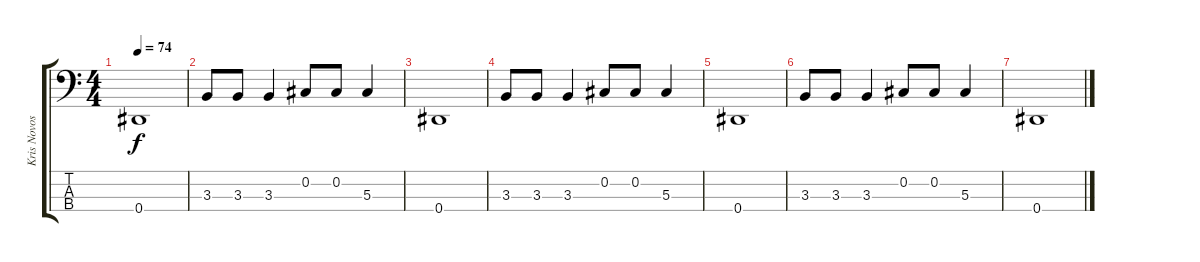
\track ("Kris Novoselic" "Kris Novos") {instrument electricbassfinger}
\staff {score tabs}
\tuning (Gb2 Db2 Ab1 Eb1) {hide}
\ts (4 4)
\tempo 74
\clef f4
\ks c
0.4.1{dy f} |
3.3.8 3.3.8 3.3.4 0.2.8 0.2.8 5.3.4 |
0.4.1 |
3.3.8 3.3.8 3.3.4 0.2.8 0.2.8 5.3.4 |
0.4.1 |
3.3.8 3.3.8 3.3.4 0.2.8 0.2.8 5.3.4 |
0.4.1
